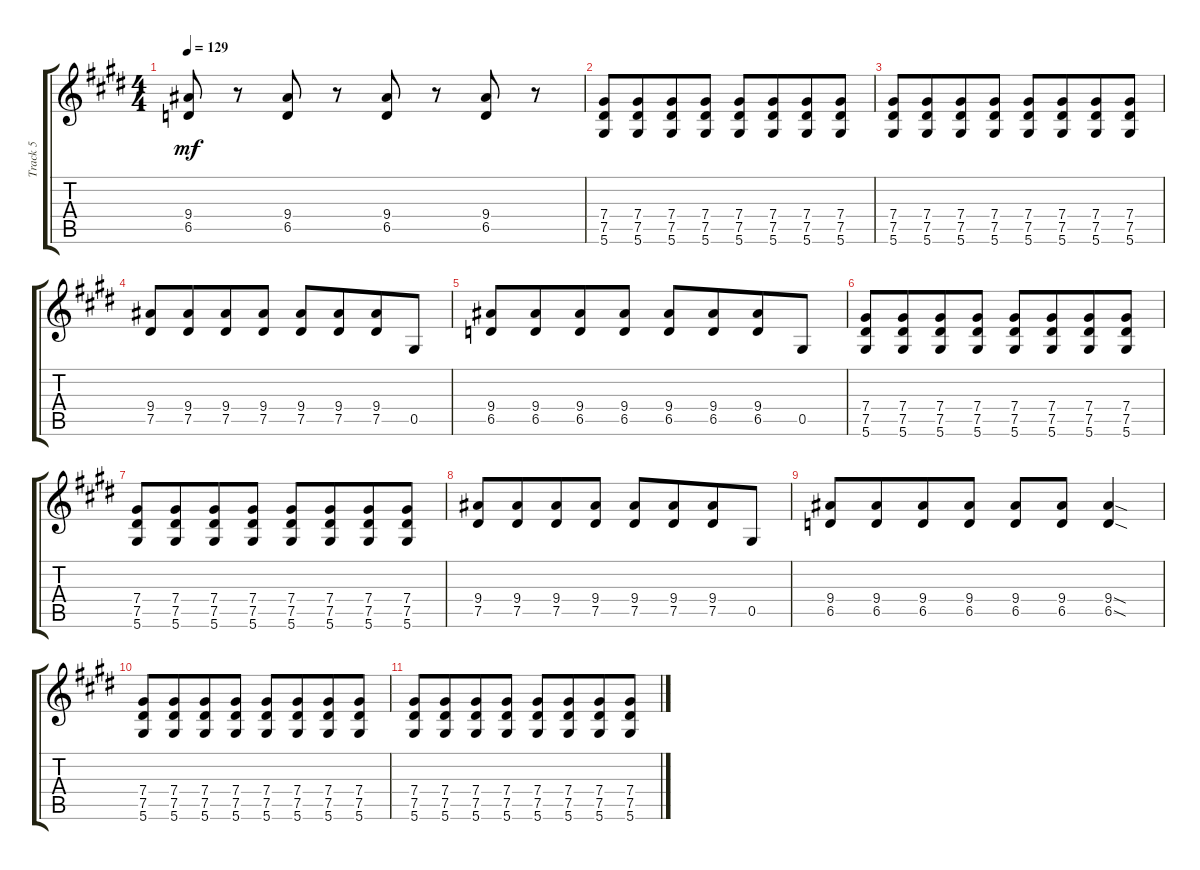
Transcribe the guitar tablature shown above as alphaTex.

\track ("Track 5" "Track 5") {instrument distortionguitar}
\staff {score tabs}
\tuning (Eb4 Bb3 Gb3 Db3 Ab2 Eb2) {hide}
\ts (4 4)
\tempo 129
\clef g2
\ks e
(9.4 6.5).8{dy mf} r.8 (9.4 6.5).8 r.8 (9.4 6.5).8 r.8 (9.4 6.5).8 r.8 |
(7.4 7.5 5.6).8 (7.4 7.5 5.6).8{beam merge} (7.4 7.5 5.6).8 (7.4 7.5 5.6).8 (7.4 7.5 5.6).8 (7.4 7.5 5.6).8{beam merge} (7.4 7.5 5.6).8 (7.4 7.5 5.6).8 |
(7.4 7.5 5.6).8 (7.4 7.5 5.6).8{beam merge} (7.4 7.5 5.6).8 (7.4 7.5 5.6).8 (7.4 7.5 5.6).8 (7.4 7.5 5.6).8{beam merge} (7.4 7.5 5.6).8 (7.4 7.5 5.6).8 |
(9.4 7.5).8 (9.4 7.5).8{beam merge} (9.4 7.5).8 (9.4 7.5).8 (9.4 7.5).8 (9.4 7.5).8{beam merge} (9.4 7.5).8 0.5.8 |
(9.4 6.5).8 (9.4 6.5).8{beam merge} (9.4 6.5).8 (9.4 6.5).8 (9.4 6.5).8 (9.4 6.5).8{beam merge} (9.4 6.5).8 0.5.8 |
(7.4 7.5 5.6).8 (7.4 7.5 5.6).8{beam merge} (7.4 7.5 5.6).8 (7.4 7.5 5.6).8 (7.4 7.5 5.6).8 (7.4 7.5 5.6).8{beam merge} (7.4 7.5 5.6).8 (7.4 7.5 5.6).8 |
(7.4 7.5 5.6).8 (7.4 7.5 5.6).8{beam merge} (7.4 7.5 5.6).8 (7.4 7.5 5.6).8 (7.4 7.5 5.6).8 (7.4 7.5 5.6).8{beam merge} (7.4 7.5 5.6).8 (7.4 7.5 5.6).8 |
(9.4 7.5).8 (9.4 7.5).8{beam merge} (9.4 7.5).8 (9.4 7.5).8 (9.4 7.5).8 (9.4 7.5).8{beam merge} (9.4 7.5).8 0.5.8 |
(9.4 6.5).8 (9.4 6.5).8{beam merge} (9.4 6.5).8 (9.4 6.5).8 (9.4 6.5).8 (9.4 6.5).8{beam merge} (9.4{sod} 6.5{sod}).4 |
(7.4 7.5 5.6).8 (7.4 7.5 5.6).8{beam merge} (7.4 7.5 5.6).8 (7.4 7.5 5.6).8 (7.4 7.5 5.6).8 (7.4 7.5 5.6).8{beam merge} (7.4 7.5 5.6).8 (7.4 7.5 5.6).8 |
(7.4 7.5 5.6).8 (7.4 7.5 5.6).8{beam merge} (7.4 7.5 5.6).8 (7.4 7.5 5.6).8 (7.4 7.5 5.6).8 (7.4 7.5 5.6).8{beam merge} (7.4 7.5 5.6).8 (7.4 7.5 5.6).8
